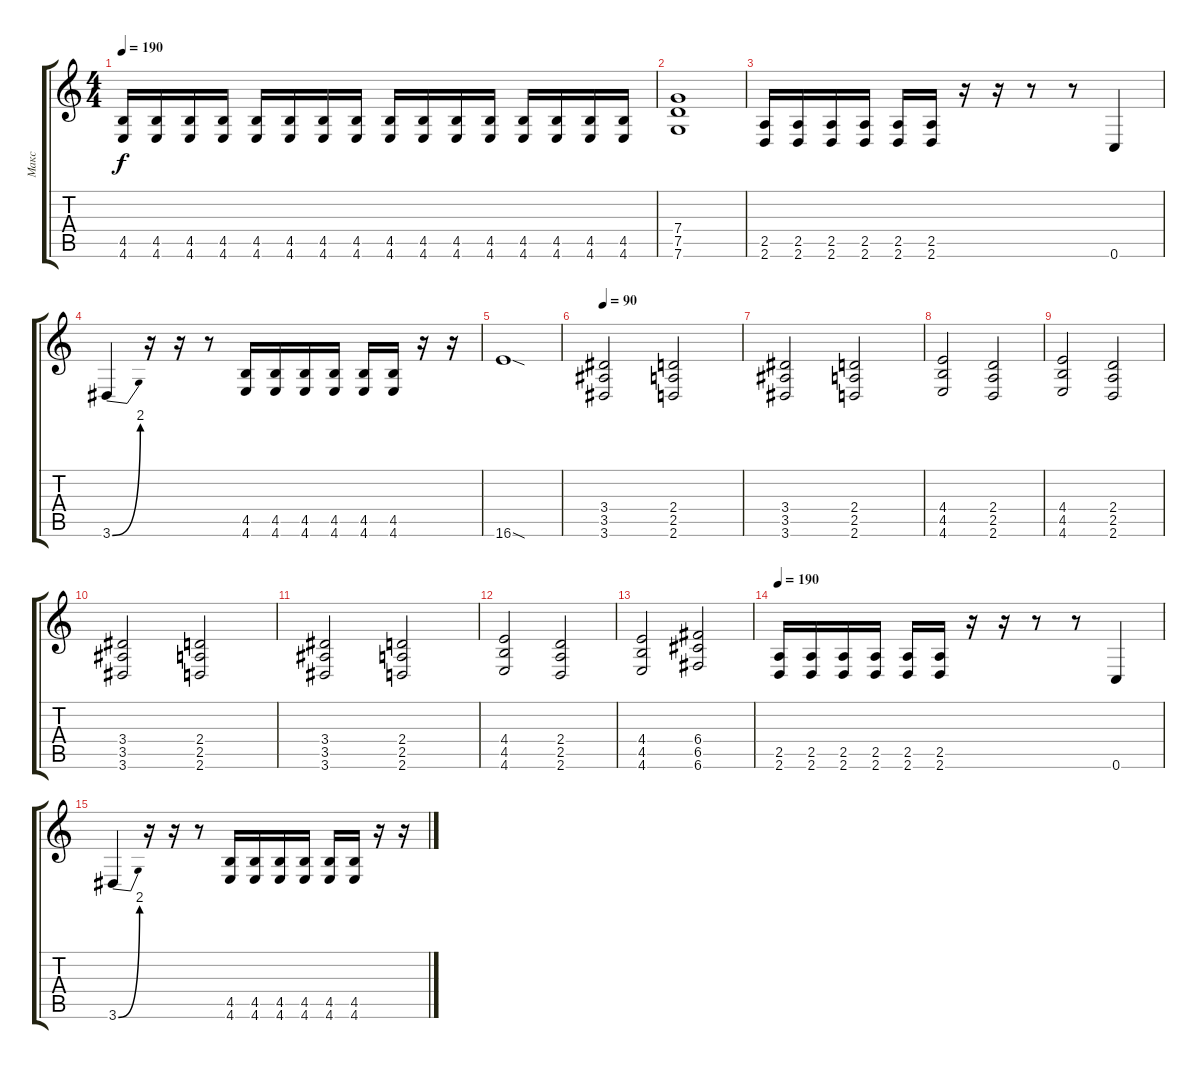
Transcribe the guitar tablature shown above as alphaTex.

\track ("Макс" "Макс") {instrument distortionguitar}
\staff {score tabs}
\tuning (D4 A3 F3 C3 G2 C2) {hide}
\ts (4 4)
\tempo 190
\clef g2
\ks c
(4.5 4.6).16{dy f} (4.5 4.6).16 (4.5 4.6).16 (4.5 4.6).16 (4.5 4.6).16 (4.5 4.6).16 (4.5 4.6).16 (4.5 4.6).16 (4.5 4.6).16 (4.5 4.6).16 (4.5 4.6).16 (4.5 4.6).16 (4.5 4.6).16 (4.5 4.6).16 (4.5 4.6).16 (4.5 4.6).16 |
(7.4 7.5 7.6).1 |
(2.5 2.6).16 (2.5 2.6).16 (2.5 2.6).16 (2.5 2.6).16 (2.5 2.6).16 (2.5 2.6).16 r.16 r.16 r.8 r.8 0.6.4 |
3.6{be (bend 0 0 60 8)}.4 r.16 r.16 r.8 (4.5 4.6).16 (4.5 4.6).16 (4.5 4.6).16 (4.5 4.6).16 (4.5 4.6).16 (4.5 4.6).16 r.16 r.16 |
16.6{sod}.1 |
\tempo 90
(3.4 3.5 3.6).2 (2.4 2.5 2.6).2 |
(3.4 3.5 3.6).2 (2.4 2.5 2.6).2 |
(4.4 4.5 4.6).2 (2.4 2.5 2.6).2 |
(4.4 4.5 4.6).2 (2.4 2.5 2.6).2 |
(3.4 3.5 3.6).2 (2.4 2.5 2.6).2 |
(3.4 3.5 3.6).2 (2.4 2.5 2.6).2 |
(4.4 4.5 4.6).2 (2.4 2.5 2.6).2 |
(4.4 4.5 4.6).2 (6.4 6.5 6.6).2 |
\tempo 190
(2.5 2.6).16 (2.5 2.6).16 (2.5 2.6).16 (2.5 2.6).16 (2.5 2.6).16 (2.5 2.6).16 r.16 r.16 r.8 r.8 0.6.4 |
3.6{be (bend 0 0 60 8)}.4 r.16 r.16 r.8 (4.5 4.6).16 (4.5 4.6).16 (4.5 4.6).16 (4.5 4.6).16 (4.5 4.6).16 (4.5 4.6).16 r.16 r.16
